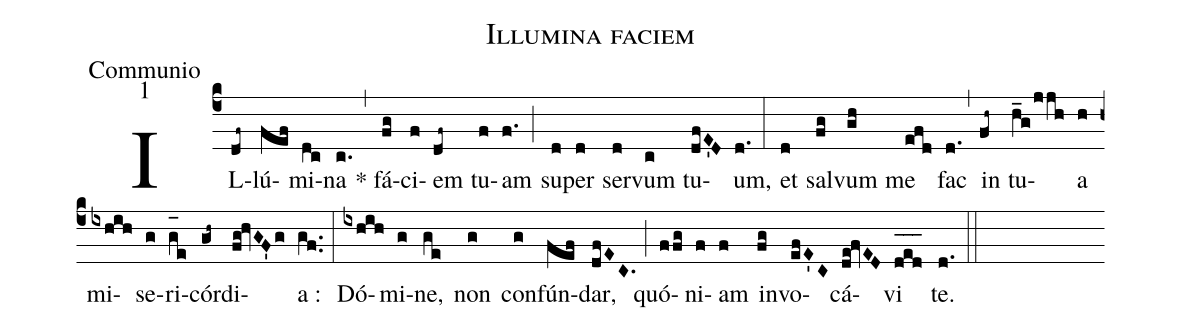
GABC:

name:Illumina faciem;
office-part:Communio;
mode:1;
%%
(c4) IL(df~)lú(fef)mi(dc)na(c.) (,) * fá(fg)ci(f)em(df~) tu(f)am(f.) (;) su(d)per(d) ser(d)vum(c) tu(dfE'D)um,(d.) (:) et(d) sal(fg)vum(gh) me(efd) fac(d.) (,) in(fh~) tu(h_g/jjh)a(h) mi(ixhih)se(g)ri(g_[oh:h]e)cór(gh~)di(fg!hvGF'g)a :(gf..) (:) Dó(ixhih)mi(g)ne,(ge) non(g) con(g)fún(fef)dar,(dfEC.) (;) quó(ffg)ni(f)am(f) in(fg)vo(efE'C)cá(de!fvED)vi(d_[oh:h]e_[oh:h]d_[oh:h]) te.(d.) (::)
